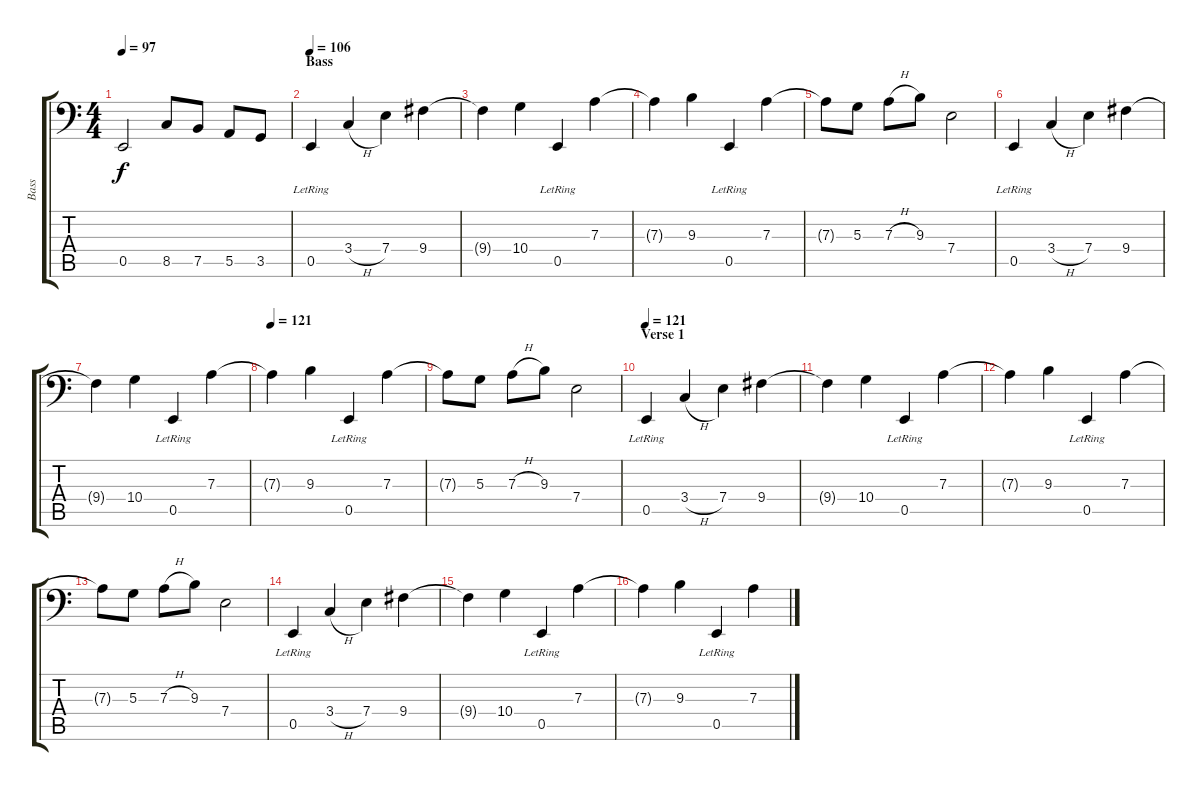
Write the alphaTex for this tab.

\track ("Bass" "Bass") {instrument electricbassfinger}
\staff {score tabs}
\tuning (B2 Gb2 D2 A1 E1 B0) {hide}
\ts (4 4)
\tempo 97
\clef f4
\ks c
0.5{t}.2{dy f} 8.5.8 7.5.8 5.5.8 3.5.8 |
\section ("" "Bass")
\tempo 106
0.5{lr}.4 3.4{h}.4 7.4.4 9.4.4 |
9.4{t}.4 10.4.4 0.5{lr}.4 7.3.4 |
7.3{t}.4 9.3.4 0.5{lr}.4 7.3.4 |
7.3{t}.8 5.3.8 7.3{h}.8 9.3.8 7.4.2 |
0.5{lr}.4 3.4{h}.4 7.4.4 9.4.4 |
9.4{t}.4 10.4.4 0.5{lr}.4 7.3.4 |
\tempo 121
7.3{t}.4 9.3.4 0.5{lr}.4 7.3.4 |
7.3{t}.8 5.3.8 7.3{h}.8 9.3.8 7.4.2 |
\section ("" "Verse 1")
\tempo 121
0.5{lr}.4 3.4{h}.4 7.4.4 9.4.4 |
9.4{t}.4 10.4.4 0.5{lr}.4 7.3.4 |
7.3{t}.4 9.3.4 0.5{lr}.4 7.3.4 |
7.3{t}.8 5.3.8 7.3{h}.8 9.3.8 7.4.2 |
0.5{lr}.4 3.4{h}.4 7.4.4 9.4.4 |
9.4{t}.4 10.4.4 0.5{lr}.4 7.3.4 |
7.3{t}.4 9.3.4 0.5{lr}.4 7.3.4
